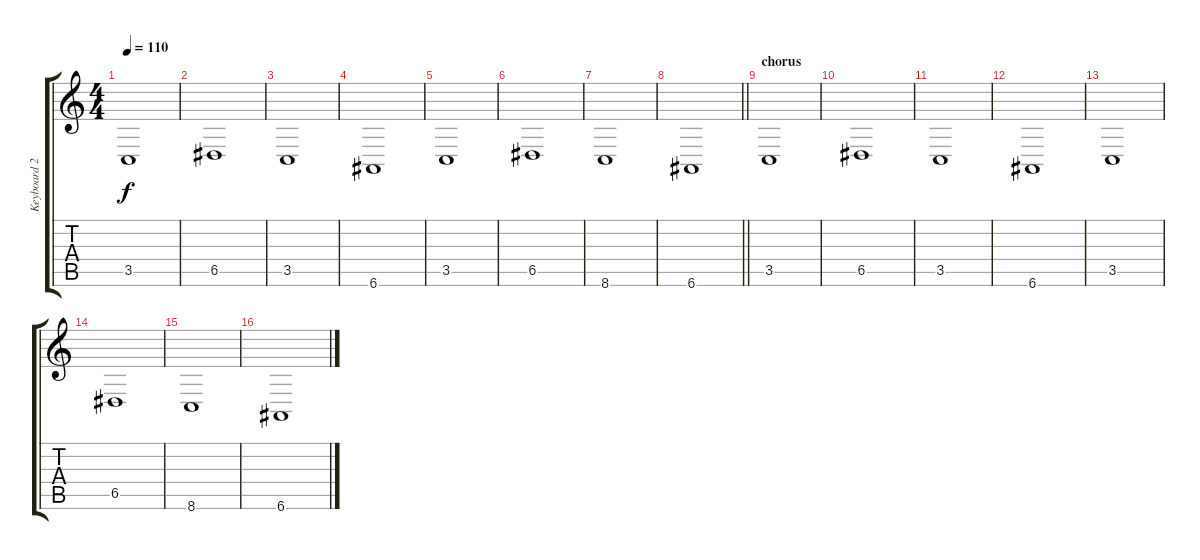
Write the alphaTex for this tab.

\track ("Keyboard 2 (Low)" "Keyboard 2") {instrument stringensemble2}
\staff {score tabs}
\tuning (E4 B3 G3 D3 A2 E2) {hide}
\ts (4 4)
\tempo 110
\clef g2
\ks c
3.5.1{dy f} |
6.5.1 |
3.5.1 |
6.6.1 |
3.5.1 |
6.5.1 |
8.6.1 |
\barLineRight lightlight
6.6.1 |
\section ("" "chorus")
3.5.1 |
6.5.1 |
3.5.1 |
6.6.1 |
3.5.1 |
6.5.1 |
8.6.1 |
6.6.1
